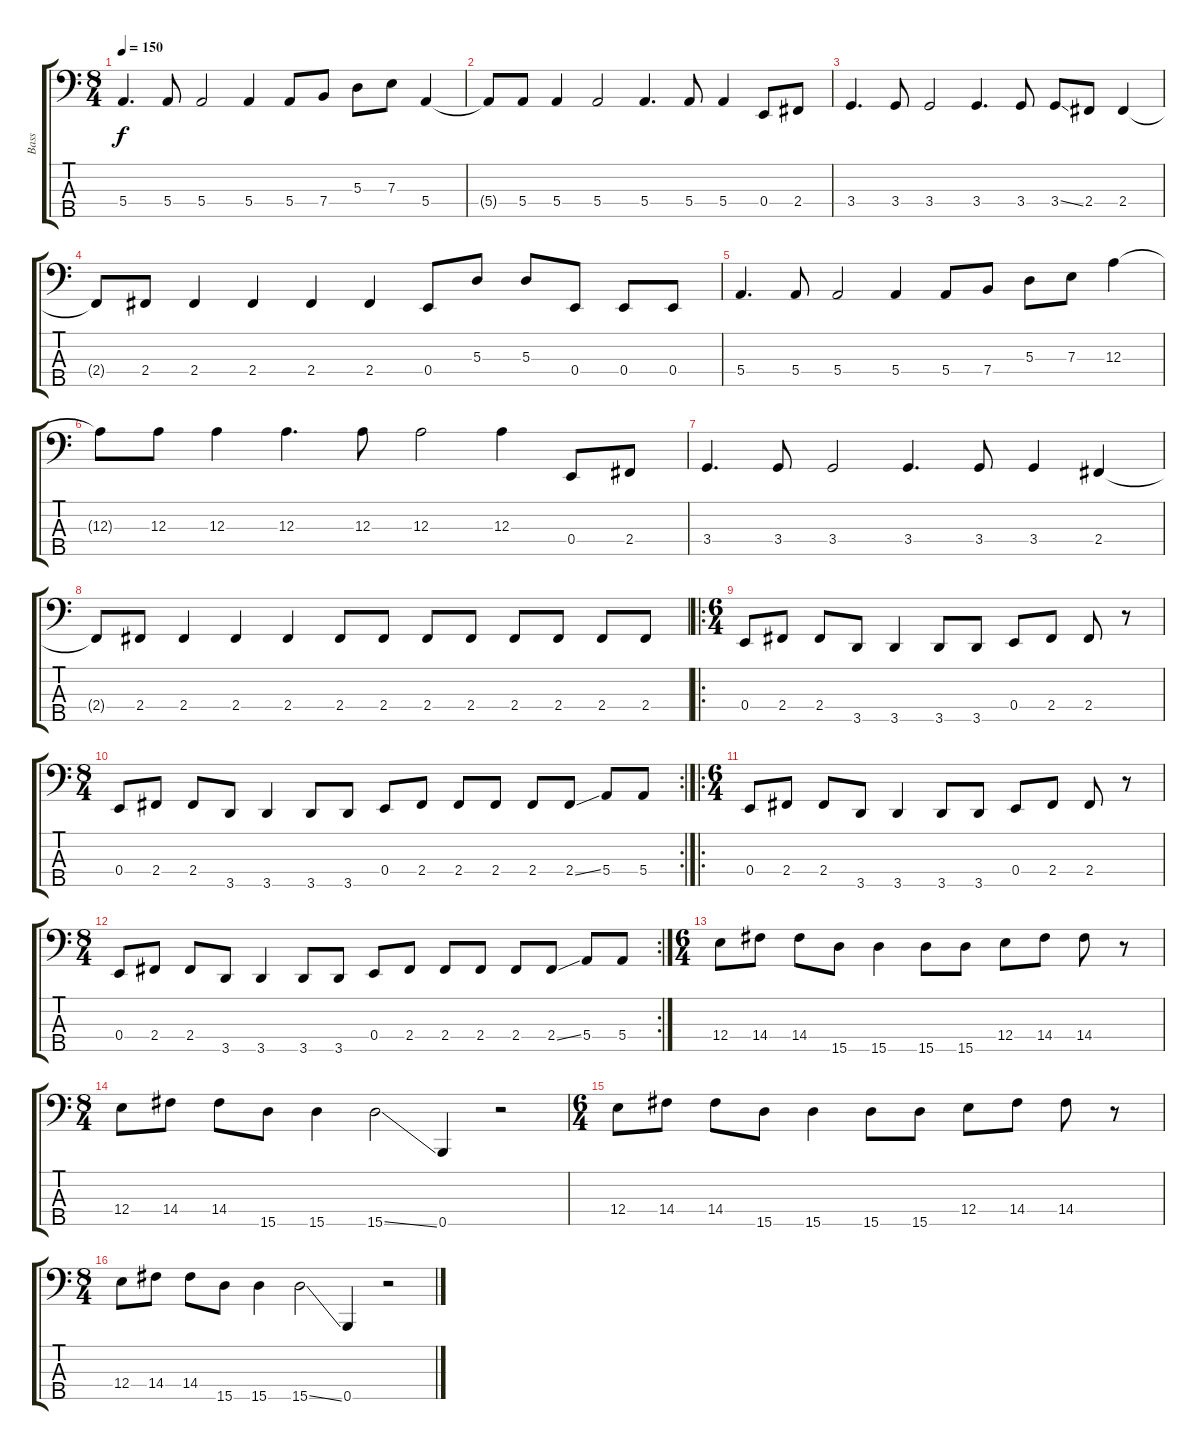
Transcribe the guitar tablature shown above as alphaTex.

\track ("Bass" "Bass") {instrument electricbassfinger}
\staff {score tabs}
\tuning (G2 D2 A1 E1 B0) {hide}
\ts (8 4)
\tempo 150
\clef f4
\ks c
5.4.4{d dy f} 5.4.8 5.4.2 5.4.4 5.4.8 7.4.8 5.3.8 7.3.8 5.4.4 |
5.4{t}.8 5.4.8 5.4.4 5.4.2 5.4.4{d} 5.4.8 5.4.4 0.4.8 2.4.8 |
3.4.4{d} 3.4.8 3.4.2 3.4.4{d} 3.4.8 3.4{ss}.8 2.4.8 2.4.4 |
2.4{t}.8 2.4.8 2.4.4 2.4.4 2.4.4 2.4.4 0.4.8 5.3.8 5.3.8 0.4.8 0.4.8 0.4.8 |
5.4.4{d} 5.4.8 5.4.2 5.4.4 5.4.8 7.4.8 5.3.8 7.3.8 12.3.4 |
12.3{t}.8 12.3.8 12.3.4 12.3.4{d} 12.3.8 12.3.2 12.3.4 0.4.8 2.4.8 |
3.4.4{d} 3.4.8 3.4.2 3.4.4{d} 3.4.8 3.4.4 2.4.4 |
2.4{t}.8 2.4.8 2.4.4 2.4.4 2.4.4 2.4.8 2.4.8 2.4.8 2.4.8 2.4.8 2.4.8 2.4.8 2.4.8 |
\ro
\ts (6 4)
0.4.8 2.4.8 2.4.8 3.5.8 3.5.4 3.5.8 3.5.8 0.4.8 2.4.8 2.4.8 r.8 |
\rc 2
\ts (8 4)
0.4.8 2.4.8 2.4.8 3.5.8 3.5.4 3.5.8 3.5.8 0.4.8 2.4.8 2.4.8 2.4.8 2.4.8 2.4{ss}.8 5.4.8 5.4.8 |
\ro
\ts (6 4)
0.4.8 2.4.8 2.4.8 3.5.8 3.5.4 3.5.8 3.5.8 0.4.8 2.4.8 2.4.8 r.8 |
\rc 2
\ts (8 4)
0.4.8 2.4.8 2.4.8 3.5.8 3.5.4 3.5.8 3.5.8 0.4.8 2.4.8 2.4.8 2.4.8 2.4.8 2.4{ss}.8 5.4.8 5.4.8 |
\ts (6 4)
12.4.8 14.4.8 14.4.8 15.5.8 15.5.4 15.5.8 15.5.8 12.4.8 14.4.8 14.4.8 r.8 |
\ts (8 4)
12.4.8 14.4.8 14.4.8 15.5.8 15.5.4 15.5{ss}.2 0.5.4 r.2 |
\ts (6 4)
12.4.8 14.4.8 14.4.8 15.5.8 15.5.4 15.5.8 15.5.8 12.4.8 14.4.8 14.4.8 r.8 |
\ts (8 4)
12.4.8 14.4.8 14.4.8 15.5.8 15.5.4 15.5{ss}.2 0.5.4 r.2
